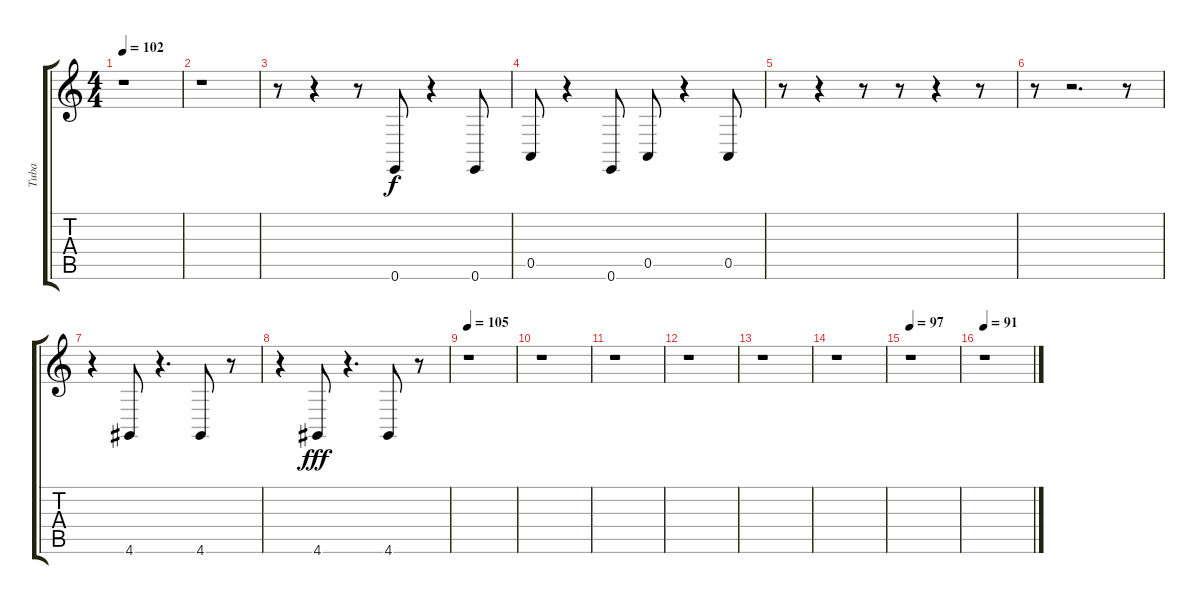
\track ("Tuba" "Tuba") {instrument tuba}
\staff {score tabs}
\tuning (E4 B3 G3 D3 A2 E2) {hide}
\ts (4 4)
\tempo 102
\clef g2
\ks c
r.1{dy f} |
r.1 |
r.8 r.4 r.8 0.6.8 r.4 0.6.8 |
0.5.8 r.4 0.6.8 0.5.8 r.4 0.5.8 |
r.8 r.4 r.8 r.8 r.4 r.8 |
r.8 r.2{d} r.8 |
r.4 4.6.8 r.4{d} 4.6.8 r.8 |
r.4 4.6.8{dy fff} r.4{d} 4.6.8 r.8 |
\tempo 105
r.1 |
r.1 |
r.1 |
r.1 |
r.1 |
r.1 |
\tempo 97
r.1 |
\tempo 91
r.1
